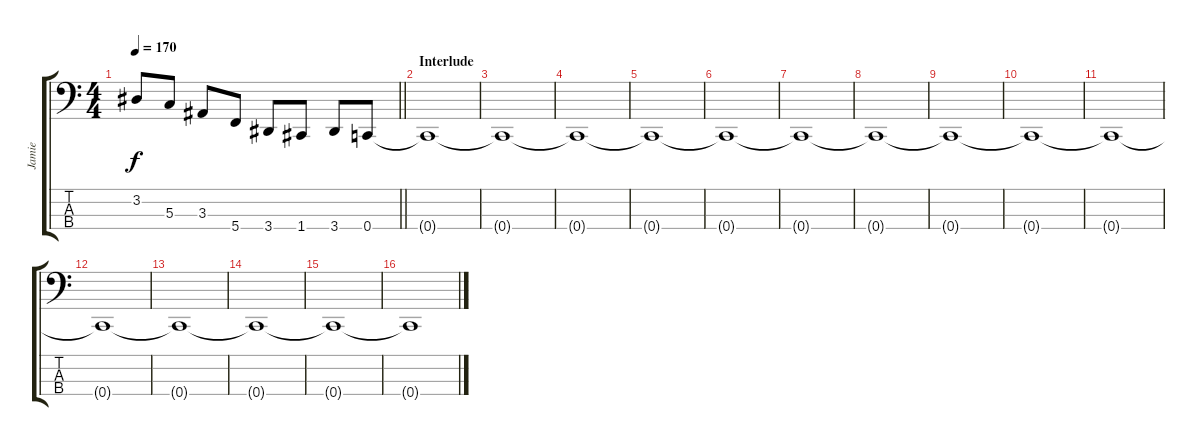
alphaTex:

\track ("Jamie" "Jamie") {instrument electricbasspick}
\staff {score tabs}
\tuning (F2 C2 G1 C1) {hide}
\ts (4 4)
\tempo 170
\clef f4
\barLineRight lightlight
\ks c
3.2.8{dy f} 5.3.8 3.3.8 5.4.8 3.4.8 1.4.8 3.4.8 0.4.8 |
\section ("" "Interlude")
0.4{t}.1 |
0.4{t}.1 |
0.4{t}.1 |
0.4{t}.1 |
0.4{t}.1 |
0.4{t}.1 |
0.4{t}.1 |
0.4{t}.1 |
0.4{t}.1 |
0.4{t}.1 |
0.4{t}.1 |
0.4{t}.1 |
0.4{t}.1 |
0.4{t}.1 |
0.4{t}.1
